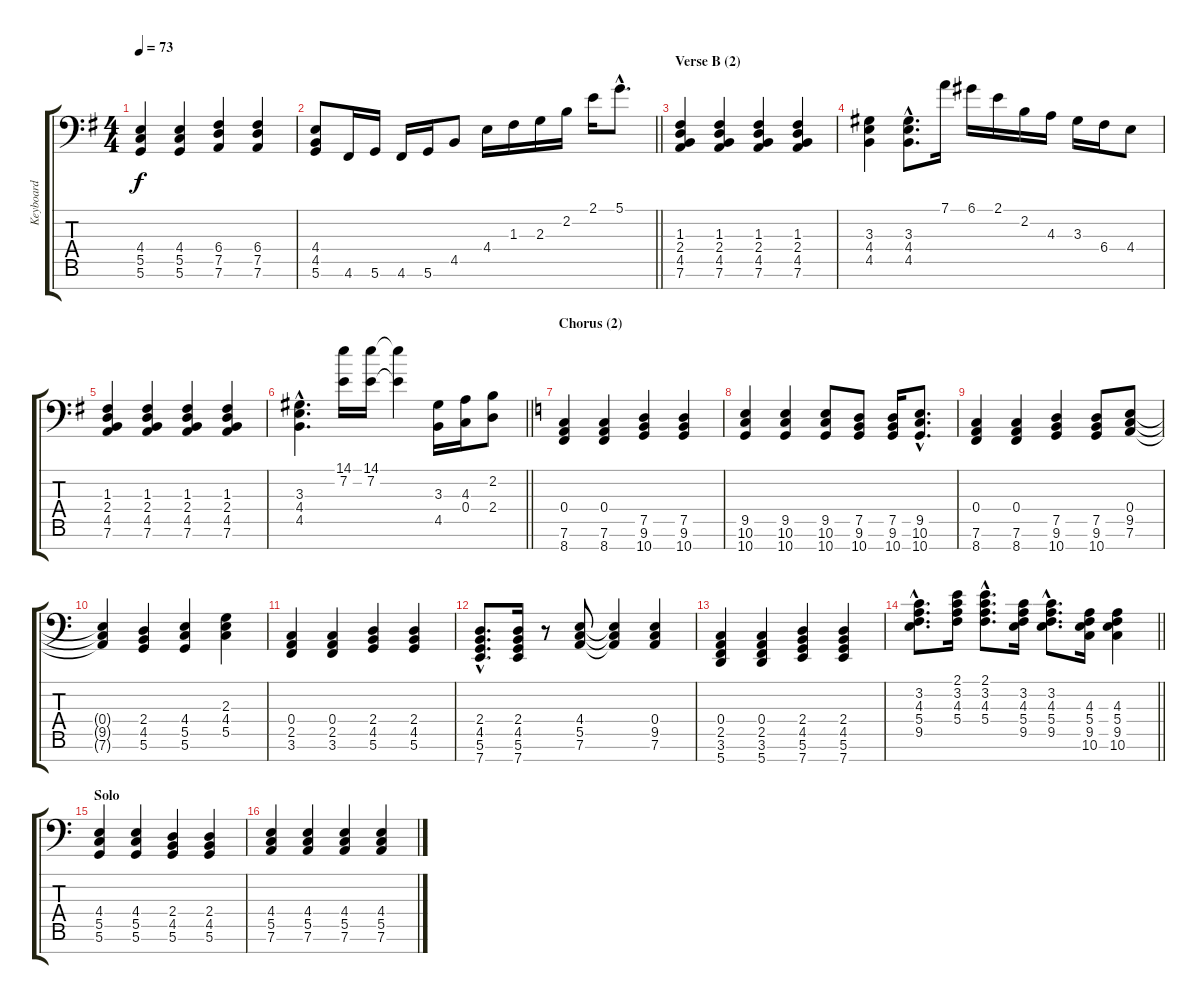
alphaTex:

\track ("Keyboard" "Keyboard") {instrument brightacousticpiano}
\staff {score tabs}
\tuning (D4 A3 F3 C3 G2 D2 A1) {hide}
\ts (4 4)
\tempo 73
\clef f4
\ks g
(4.4 5.5 5.6).4{dy f} (4.4 5.5 5.6).4 (6.4 7.5 7.6).4 (6.4 7.5 7.6).4 |
\barLineRight lightlight
(4.4 4.5 5.6).8 4.6.16 5.6.16 4.6.16 5.6.16 4.5.8 4.4.16 1.3.16 2.3.16 2.2.16 2.1.16 5.1{hac}.8{d} |
\section ("" "Verse B (2)")
(1.3 2.4 4.5 7.6).4 (1.3 2.4 4.5 7.6).4 (1.3 2.4 4.5 7.6).4 (1.3 2.4 4.5 7.6).4 |
(3.3 4.4 4.5).4 (3.3{hac} 4.4{hac} 4.5{hac}).8{d} 7.1.16 6.1.16 2.1.16 2.2.16 4.3.16 3.3.16 6.4.16 4.4.8 |
(1.3 2.4 4.5 7.6).4 (1.3 2.4 4.5 7.6).4 (1.3 2.4 4.5 7.6).4 (1.3 2.4 4.5 7.6).4 |
\barLineRight lightlight
(3.3{hac} 4.4{hac} 4.5{hac}).4{d} (14.1 7.2).16 (14.1 7.2).16 (14.1{t} 7.2{t}).4 (3.3 4.5).16 (4.3 0.4).16 (2.2 2.4).8 |
\section ("" "Chorus (2)")
\ks c
(0.4 7.6 8.7).4 (0.4 7.6 8.7).4 (7.5 9.6 10.7).4 (7.5 9.6 10.7).4 |
(9.5 10.6 10.7).4 (9.5 10.6 10.7).4 (9.5 10.6 10.7).8 (7.5 9.6 10.7).8 (7.5 9.6 10.7).16 (9.5{hac} 10.6{hac} 10.7{hac}).8{d} |
(0.4 7.6 8.7).4 (0.4 7.6 8.7).4 (7.5 9.6 10.7).4 (7.5 9.6 10.7).8 (0.4 9.5 7.6).8 |
(0.4{t} 9.5{t} 7.6{t}).4 (2.4 4.5 5.6).4 (4.4 5.5 5.6).4 (2.3 4.4 5.5).4 |
(0.4 2.5 3.6).4 (0.4 2.5 3.6).4 (2.4 4.5 5.6).4 (2.4 4.5 5.6).4 |
(2.4{hac} 4.5{hac} 5.6{hac} 7.7{hac}).8{d} (2.4 4.5 5.6 7.7).16 r.8 (4.4 5.5 7.6).8 (4.4{t} 5.5{t} 7.6{t}).4 (0.4 9.5 7.6).4 |
(0.4 2.5 3.6 5.7).4 (0.4 2.5 3.6 5.7).4 (2.4 4.5 5.6 7.7).4 (2.4 4.5 5.6 7.7).4 |
\barLineRight lightlight
(3.2{hac} 4.3{hac} 5.4{hac} 9.5{hac}).8{d} (2.1 3.2 4.3 5.4).16 (2.1{hac} 3.2{hac} 4.3{hac} 5.4{hac}).8{d} (3.2 4.3 5.4 9.5).16 (3.2{hac} 4.3{hac} 5.4{hac} 9.5{hac}).8{d} (4.3 5.4 9.5 10.6).16 (4.3 5.4 9.5 10.6).4 |
\section ("" "Solo")
(4.4 5.5 5.6).4 (4.4 5.5 5.6).4 (2.4 4.5 5.6).4 (2.4 4.5 5.6).4 |
(4.4 5.5 7.6).4 (4.4 5.5 7.6).4 (4.4 5.5 7.6).4 (4.4 5.5 7.6).4
